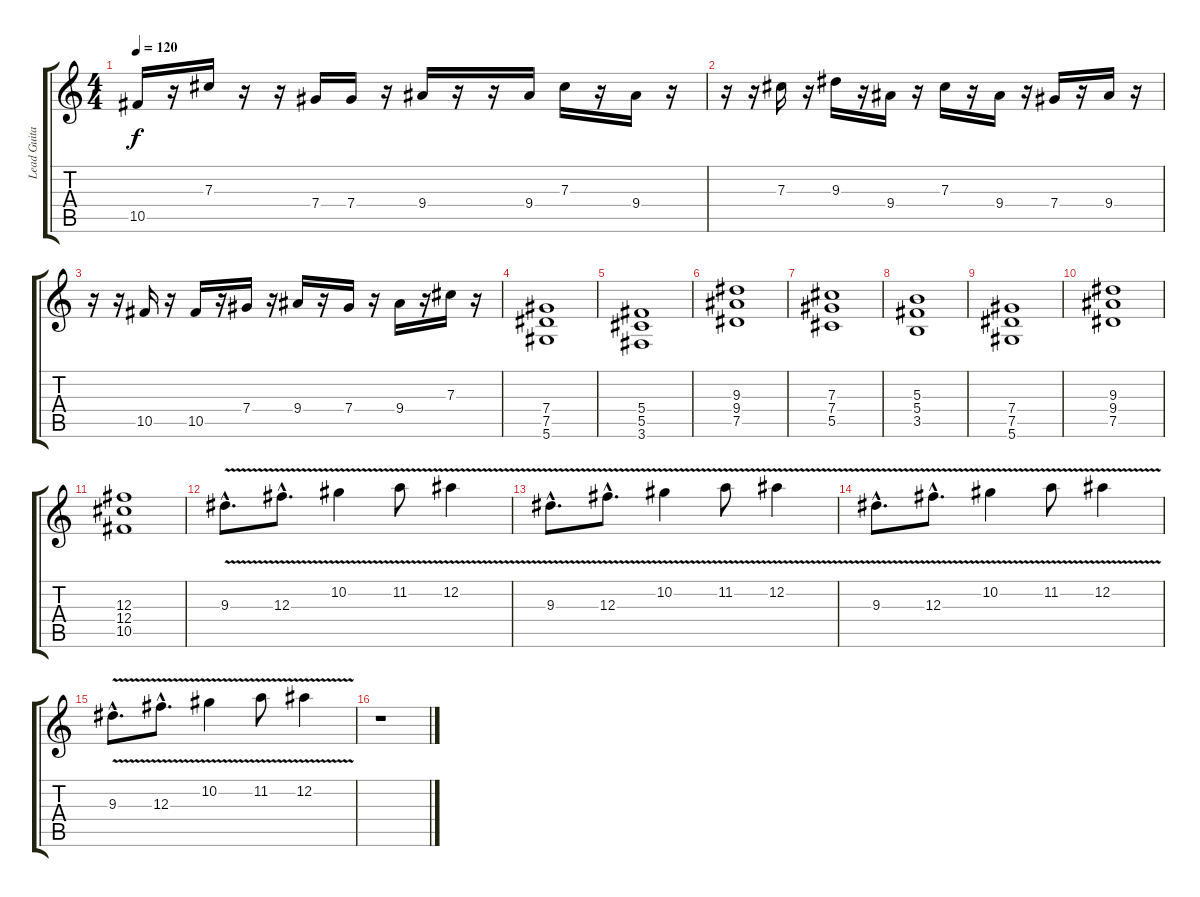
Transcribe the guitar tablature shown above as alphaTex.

\track ("Lead Guitar" "Lead Guita") {instrument distortionguitar}
\staff {score tabs}
\tuning (Eb4 Bb3 Gb3 Db3 Ab2 Eb2) {hide}
\ts (4 4)
\tempo 120
\clef g2
\ks c
10.5.16{dy f} r.16 7.3.16 r.16 r.16 7.4.16 7.4.16 r.16 9.4.16 r.16 r.16 9.4.16 7.3.16 r.16 9.4.16 r.16 |
r.16 r.16 7.3.16 r.16 9.3.16 r.16 9.4.16 r.16 7.3.16 r.16 9.4.16 r.16 7.4.16 r.16 9.4.16 r.16 |
r.16 r.16 10.5.16 r.16 10.5.16 r.16 7.4.16 r.16 9.4.16 r.16 7.4.16 r.16 9.4.16 r.16 7.3.16 r.16 |
(7.4 7.5 5.6).1{volume 13 instrument distortionguitar} |
(5.4 5.5 3.6).1 |
(9.3 9.4 7.5).1 |
(7.3 7.4 5.5).1 |
(5.3 5.4 3.5).1 |
(7.4 7.5 5.6).1 |
(9.3 9.4 7.5).1 |
(12.3 12.4 10.5).1 |
9.3{v hac}.8{d} 12.3{v hac}.8{d} 10.2{v}.4 11.2{v}.8 12.2{v}.4 |
9.3{v hac}.8{d} 12.3{v hac}.8{d} 10.2{v}.4 11.2{v}.8 12.2{v}.4 |
9.3{v hac}.8{d} 12.3{v hac}.8{d} 10.2{v}.4 11.2{v}.8 12.2{v}.4 |
9.3{v hac}.8{d} 12.3{v hac}.8{d} 10.2{v}.4 11.2{v}.8 12.2{v}.4 |
r.1
